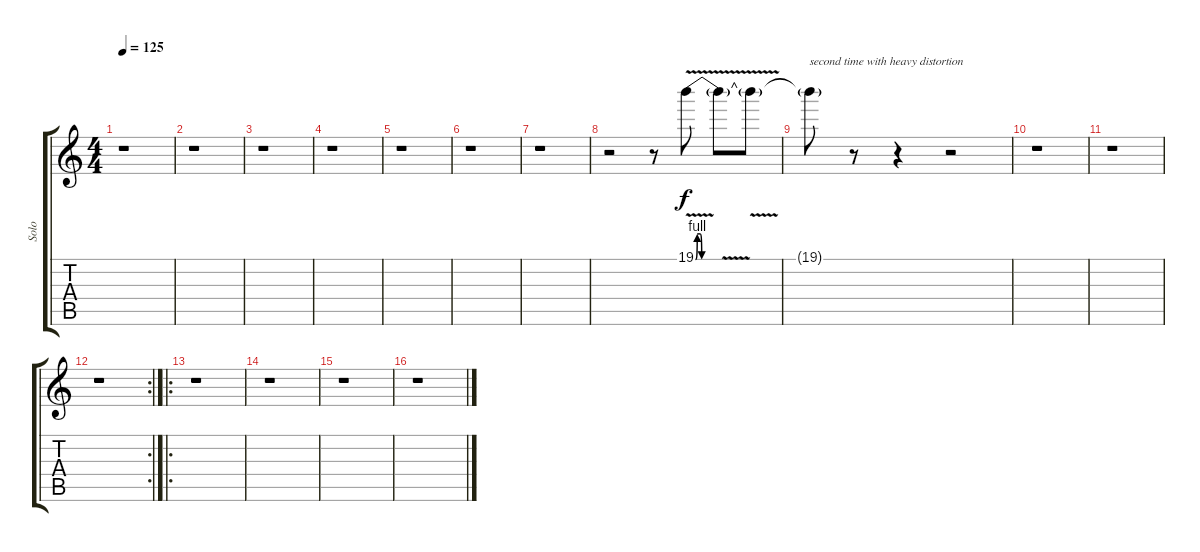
\track ("Solo" "Solo") {instrument overdrivenguitar}
\staff {score tabs}
\tuning (E4 B3 G3 D3 A2 E2) {hide}
\ts (4 4)
\tempo 125
\clef g2
\ks c
r.1{dy f} |
r.1 |
r.1 |
r.1 |
r.1 |
r.1 |
r.1 |
r.2 r.8 19.1{be (custom 0 0 4 4 11 4 15 0 30 0 45 0 60 0) v}.8 19.1{v t}.8 19.1{t}.8 |
19.1{t}.8{txt "second time with heavy distortion"} r.8 r.4 r.2 |
r.1 |
r.1 |
\rc 2
r.1 |
\ro
r.1 |
r.1 |
r.1 |
r.1
